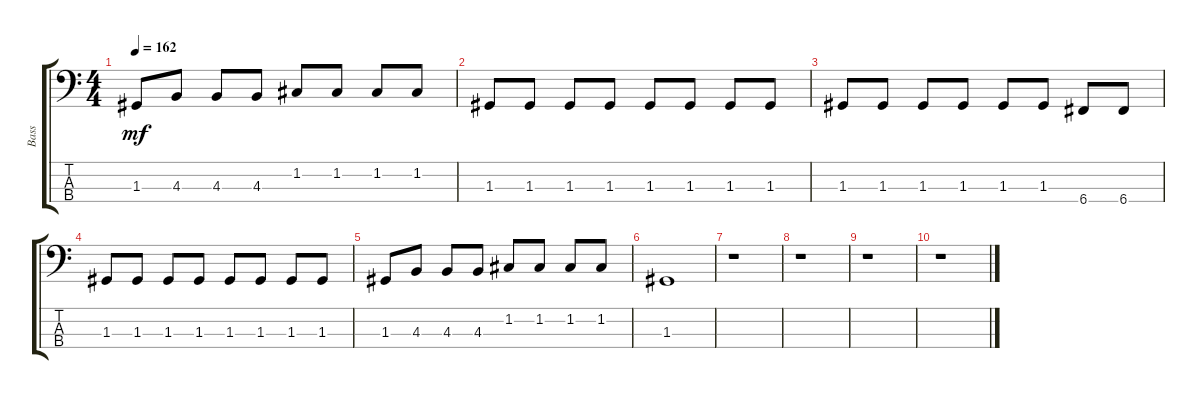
\track ("Bass" "Bass") {instrument electricbassfinger}
\staff {score tabs}
\tuning (F2 C2 G1 C1) {hide}
\ts (4 4)
\tempo 162
\clef f4
\ks aminor
1.3.8{dy mf} 4.3.8 4.3.8 4.3.8 1.2.8 1.2.8 1.2.8 1.2.8 |
1.3.8 1.3.8 1.3.8 1.3.8 1.3.8 1.3.8 1.3.8 1.3.8 |
1.3.8 1.3.8 1.3.8 1.3.8 1.3.8 1.3.8 6.4.8 6.4.8 |
1.3.8 1.3.8 1.3.8 1.3.8 1.3.8 1.3.8 1.3.8 1.3.8 |
1.3.8 4.3.8 4.3.8 4.3.8 1.2.8 1.2.8 1.2.8 1.2.8 |
1.3.1 |
r.1 |
r.1 |
r.1 |
r.1
